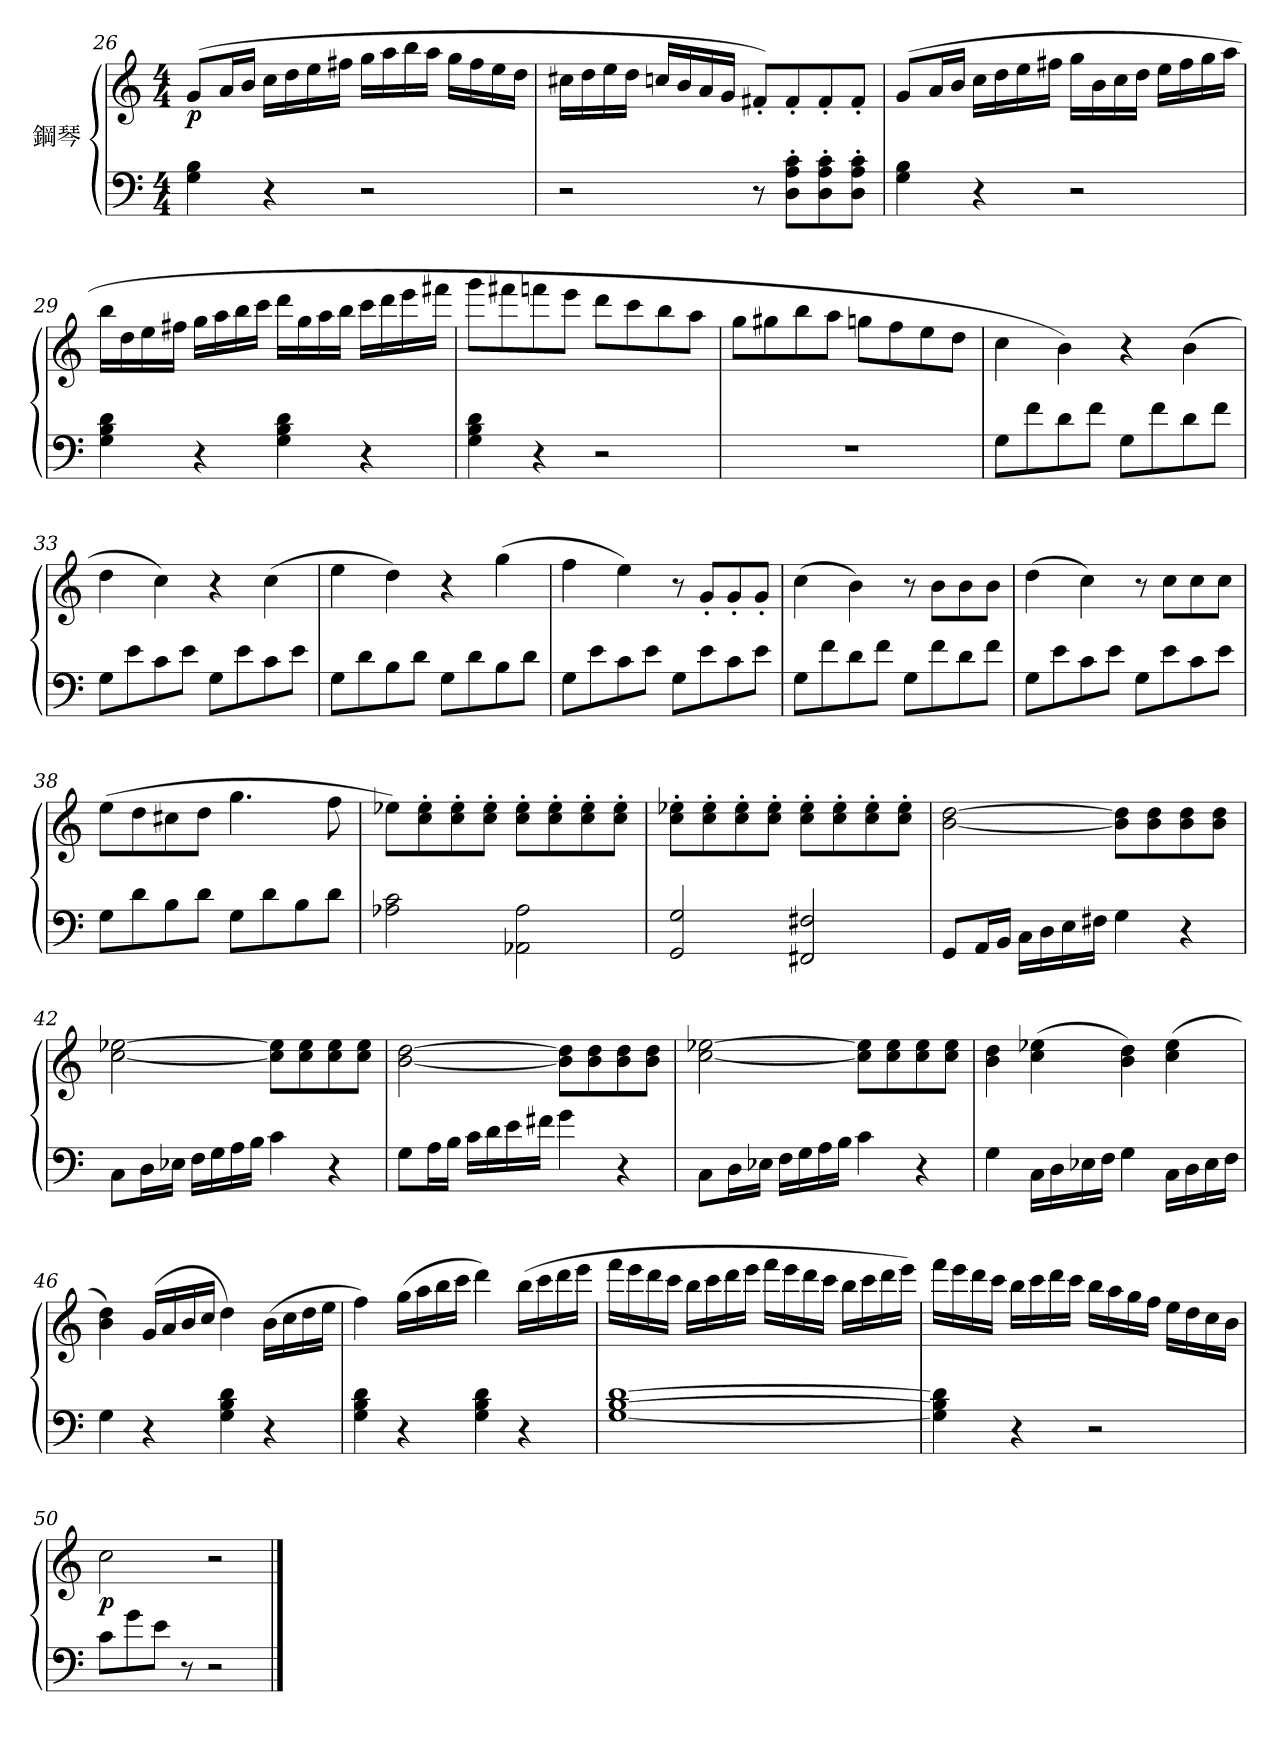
**kern	**kern	**dynam
*part1	*part1	*part1
*staff2	*staff1	*staff1/2
*I"鋼琴	*	*
*clefF4	*clefG2	*
*k[]	*k[]	*
*M4/4	*M4/4	*
=26	=26	=26
!	!	!LO:DY:b
4G\ 4B\	(>8g/L	p
.	16a/L	.
.	16b/JJ	.
4r	16cc\LL	.
.	16dd\	.
.	16ee\	.
.	16ff#X\JJ	.
2r	16gg\LL	.
.	16aa\	.
.	16bb\	.
.	16aa\JJ	.
.	16gg\LL	.
.	16ff#\	.
.	16ee\	.
.	16dd\JJ	.
=27	=27	=27
2r	16cc#X\LL	.
.	16dd\	.
.	16ee\	.
.	16dd\JJ	.
.	16ccn/LL	.
.	16b/	.
.	16a/	.
.	16g/JJ	.
8r	8f#X'/L)	.
8D\' 8A\' 8c\'L	8f#'/	.
8D\' 8A\' 8c\'	8f#'/	.
8D\' 8A\' 8c\'J	8f#'/J	.
!!LO:LB:g=z
=28	=28	=28
4G\ 4B\	(>8g/L	.
.	16a/L	.
.	16b/JJ	.
4r	16cc\LL	.
.	16dd\	.
.	16ee\	.
.	16ff#X\JJ	.
2r	16gg\LL	.
.	16b\	.
.	16cc\	.
.	16dd\JJ	.
.	16ee\LL	.
.	16ff#\	.
.	16gg\	.
.	16aa\JJ	.
=29	=29	=29
4G\ 4B\ 4d\	16bb\LL	.
.	16dd\	.
.	16ee\	.
.	16ff#X\JJ	.
4r	16gg\LL	.
.	16aa\	.
.	16bb\	.
.	16ccc\JJ	.
4G\ 4B\ 4d\	16ddd\LL	.
.	16gg\	.
.	16aa\	.
.	16bb\JJ	.
4r	16ccc\LL	.
.	16ddd\	.
.	16eee\	.
.	16fff#X\JJ	.
=30	=30	=30
4G\ 4B\ 4d\	8ggg\L	.
.	8fff#X\	.
4r	8fffn\	.
.	8eee\J	.
2r	8ddd\L	.
.	8ccc\	.
.	8bb\	.
.	8aa\J	.
!!LO:LB:g=z
=31	=31	=31
1r	8gg\L	.
.	8gg#X\	.
.	8bb\	.
.	8aa\J	.
.	8ggn\L	.
.	8ff\	.
.	8ee\	.
.	8dd\J	.
=32	=32	=32
8G\L	4cc\	.
8f\	.	.
8d\	4b\)	.
8f\J	.	.
8G\L	4r	.
8f\	.	.
8d\	(>4b\	.
8f\J	.	.
=33	=33	=33
8G\L	4dd\	.
8e\	.	.
8c\	4cc\)	.
8e\J	.	.
8G\L	4r	.
8e\	.	.
8c\	(>4cc\	.
8e\J	.	.
=34	=34	=34
8G\L	4ee\	.
8d\	.	.
8B\	4dd\)	.
8d\J	.	.
8G\L	4r	.
8d\	.	.
8B\	(>4gg\	.
8d\J	.	.
=35	=35	=35
8G\L	4ff\	.
8e\	.	.
8c\	4ee\)	.
8e\J	.	.
8G\L	8r	.
8e\	8g'/L	.
8c\	8g'/	.
8e\J	8g'/J	.
!!LO:LB:g=z
=36	=36	=36
8G\L	(>4cc\	.
8f\	.	.
8d\	4b\)	.
8f\J	.	.
8G\L	8r	.
8f\	8b\L	.
8d\	8b\	.
8f\J	8b\J	.
=37	=37	=37
8G\L	(>4dd\	.
8e\	.	.
8c\	4cc\)	.
8e\J	.	.
8G\L	8r	.
8e\	8cc\L	.
8c\	8cc\	.
8e\J	8cc\J	.
=38	=38	=38
8G\L	(>8ee\L	.
8d\	8dd\	.
8B\	8cc#X\	.
8d\J	8dd\J	.
8G\L	4.gg\	.
8d\	.	.
8B\	.	.
8d\J	8ff\	.
!!LO:LB:g=z
=39	=39	=39
2A-X\ 2c\	8ee-X\L)	.
.	8cc\' 8ee-\'	.
.	8cc\' 8ee-\'	.
.	8cc\' 8ee-\'J	.
2AA-X\ 2A-\	8cc\' 8ee-\'L	.
.	8cc\' 8ee-\'	.
.	8cc\' 8ee-\'	.
.	8cc\' 8ee-\'J	.
=40	=40	=40
2GG/ 2G/	8cc\' 8ee-X\'L	.
.	8cc\' 8ee-\'	.
.	8cc\' 8ee-\'	.
.	8cc\' 8ee-\'J	.
2FF#X/ 2F#X/	8cc\' 8ee-\'L	.
.	8cc\' 8ee-\'	.
.	8cc\' 8ee-\'	.
.	8cc\' 8ee-\'J	.
=41	=41	=41
8GG/L	[2b\ [2dd\	.
16AA/L	.	.
16BB/JJ	.	.
16C\LL	.	.
16D\	.	.
16E\	.	.
16F#X\JJ	.	.
4G\	8b\] 8dd\]L	.
.	8b\ 8dd\	.
4r	8b\ 8dd\	.
.	8b\ 8dd\J	.
=42	=42	=42
8C\L	[2cc\ [2ee-X\	.
16D\L	.	.
16E-X\JJ	.	.
16F\LL	.	.
16G\	.	.
16A\	.	.
16B\JJ	.	.
4c\	8cc\] 8ee-\]L	.
.	8cc\ 8ee-\	.
4r	8cc\ 8ee-\	.
.	8cc\ 8ee-\J	.
!!LO:PB:g=z
=43	=43	=43
8G\L	[2b\ [2dd\	.
16A\L	.	.
16B\JJ	.	.
16c\LL	.	.
16d\	.	.
16e\	.	.
16f#X\JJ	.	.
4g\	8b\] 8dd\]L	.
.	8b\ 8dd\	.
4r	8b\ 8dd\	.
.	8b\ 8dd\J	.
=44	=44	=44
8C\L	[2cc\ [2ee-X\	.
16D\L	.	.
16E-X\JJ	.	.
16F\LL	.	.
16G\	.	.
16A\	.	.
16B\JJ	.	.
4c\	8cc\] 8ee-\]L	.
.	8cc\ 8ee-\	.
4r	8cc\ 8ee-\	.
.	8cc\ 8ee-\J	.
=45	=45	=45
4G\	4b\ 4dd\	.
16C\LL	(>4cc\ 4ee-X\	.
16D\	.	.
16E-X\	.	.
16F\JJ	.	.
4G\	4b\ 4dd\)	.
16C\LL	(>4cc\ 4ee-\	.
16D\	.	.
16E-\	.	.
16F\JJ	.	.
=46	=46	=46
4G\	4b\ 4dd\)	.
4r	(>16g/LL	.
.	16a/	.
.	16b/	.
.	16cc/JJ	.
4G\ 4B\ 4d\	4dd\)	.
4r	(>16b\LL	.
.	16cc\	.
.	16dd\	.
.	16ee\JJ	.
!!LO:LB:g=z
=47	=47	=47
4G\ 4B\ 4d\	4ff\)	.
4r	(>16gg\LL	.
.	16aa\	.
.	16bb\	.
.	16ccc\JJ	.
4G\ 4B\ 4d\	4ddd\)	.
4r	(>16bb\LL	.
.	16ccc\	.
.	16ddd\	.
.	16eee\JJ	.
=48	=48	=48
[1G [1B [1d	16fff\LL	.
.	16eee\	.
.	16ddd\	.
.	16ccc\JJ	.
.	16bb\LL	.
.	16ccc\	.
.	16ddd\	.
.	16eee\JJ	.
.	16fff\LL	.
.	16eee\	.
.	16ddd\	.
.	16ccc\JJ	.
.	16bb\LL	.
.	16ccc\	.
.	16ddd\	.
.	16eee\JJ)	.
=49	=49	=49
4G\] 4B\] 4d\]	16fff\LL	.
.	16eee\	.
.	16ddd\	.
.	16ccc\JJ	.
4r	16bb\LL	.
.	16ccc\	.
.	16ddd\	.
.	16ccc\JJ	.
2r	16bb\LL	.
.	16aa\	.
.	16gg\	.
.	16ff\JJ	.
.	16ee\LL	.
.	16dd\	.
.	16cc\	.
.	16b\JJ	.
!!LO:LB:g=z
=50	=50	=50
!	!	!LO:DY:b
8c\L	2cc\	p
8g\	.	.
8e\J	.	.
8r	.	.
2r	2r	.
==	==	==
*-	*-	*-
